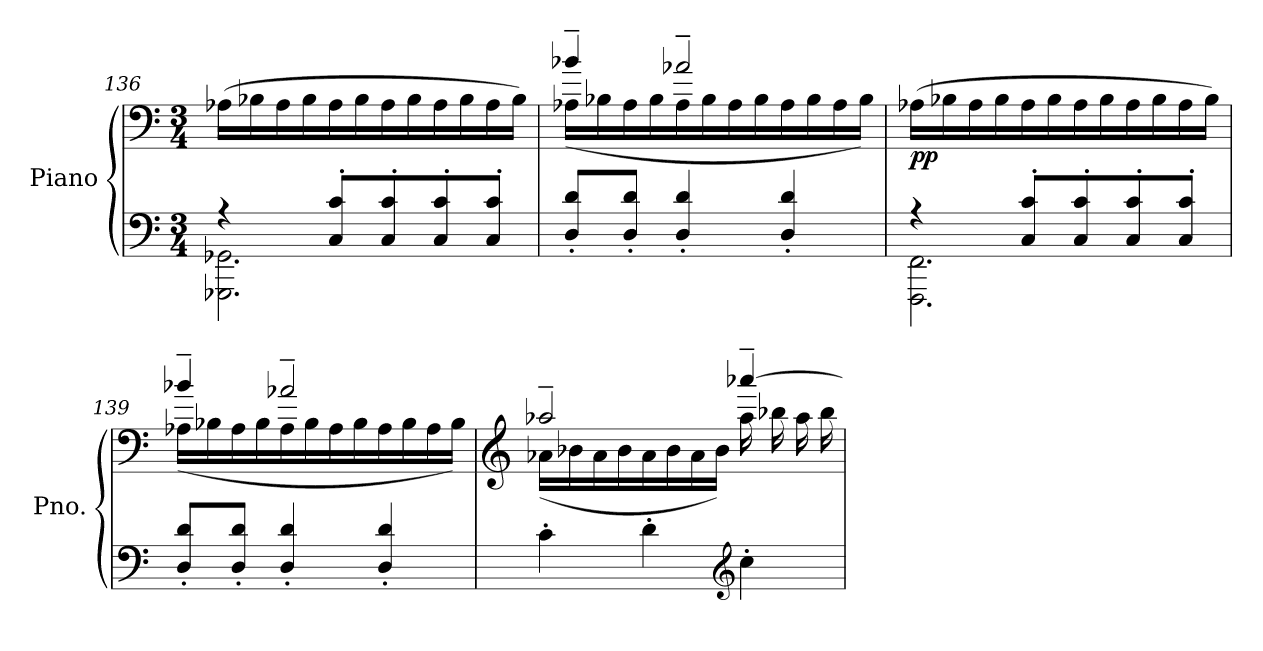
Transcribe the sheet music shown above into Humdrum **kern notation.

**kern	**kern	**dynam
*part1	*part1	*part1
*staff2	*staff1	*staff1/2
*I"Piano	*	*
*I'Pno.	*	*
*clefF4	*clefF4	*
*k[]	*k[]	*
*M3/4	*M3/4	*
=136	=136	=136
*^	*	*
!	!	!	!LO:DY:b
!	!	!	!LO:DY:n=1:b
4r	2.GGG-X\ 2.GG-X\	(>16A-X\LL	p other-dynamics
.	.	16B-X\	.
.	.	16A-\	.
.	.	16B-\	.
8C/' 8c/'L	.	16A-\	.
.	.	16B-\	.
8C/' 8c/'	.	16A-\	.
.	.	16B-\	.
8C/' 8c/'	.	16A-\	.
.	.	16B-\	.
8C/' 8c/'J	.	16A-\	.
.	.	16B-\JJ)	.
*v	*v	*	*
!!LO:LB:g=z
=137	=137	=137
*	*^	*
8D/' 8d/'L	4b-X~/	(<16A-X\LL	.
.	.	16B-X\	.
8D/' 8d/'J	.	16A-\	.
.	.	16B-\	.
4D/' 4d/'	2a-X~/	16A-\	.
.	.	16B-\	.
.	.	16A-\	.
.	.	16B-\	.
4D/' 4d/'	.	16A-\	.
.	.	16B-\	.
.	.	16A-\	.
.	.	16B-\JJ)	.
=138	=138	=138	=138
*^	*	*	*
!	!	!	!	!LO:DY:b
*	*	*v	*v	*
4r	2.FFF\ 2.FF\	(>16A-X\LL	pp
.	.	16B-X\	.
.	.	16A-\	.
.	.	16B-\	.
8C/' 8c/'L	.	16A-\	.
.	.	16B-\	.
8C/' 8c/'	.	16A-\	.
.	.	16B-\	.
8C/' 8c/'	.	16A-\	.
.	.	16B-\	.
8C/' 8c/'J	.	16A-\	.
.	.	16B-\JJ)	.
*v	*v	*	*
=139	=139	=139
*	*^	*
8D/' 8d/'L	4b-X~/	(<16A-X\LL	.
.	.	16B-X\	.
8D/' 8d/'J	.	16A-\	.
.	.	16B-\	.
4D/' 4d/'	2a-X~/	16A-\	.
.	.	16B-\	.
.	.	16A-\	.
.	.	16B-\	.
4D/' 4d/'	.	16A-\	.
.	.	16B-\	.
.	.	16A-\	.
.	.	16B-\JJ)	.
!!LO:LB:g=z	!!
=140	=140	=140	=140
*	*clefG2	*	*
4c'\	2aa-X~/	(>16a-X\LL	.
.	.	16b-X\	.
.	.	16a-\	.
.	.	16b-\	.
4d'\	.	16a-\	.
.	.	16b-\	.
.	.	16a-\	.
.	.	16b-\JJ)	.
*clefG2	*	*	*
4cc'\	[4aaa-X~/	16aa-\	.
.	.	16bb-X\	.
.	.	16aa-\	.
.	.	16bb-\	.
*	*v	*v	*
=	=	=
*-	*-	*-
